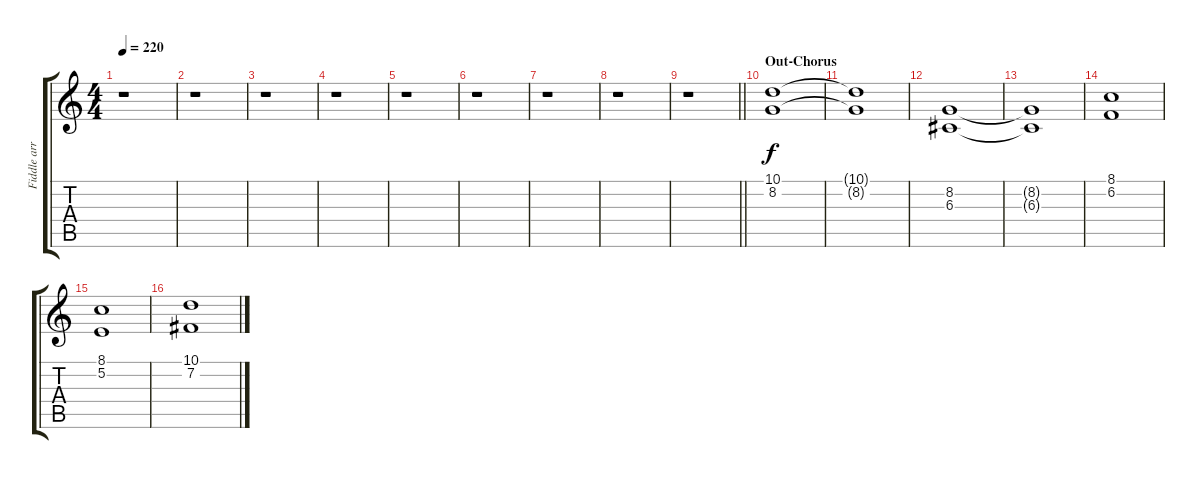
\track ("Fiddle arr for gtr." "Fiddle arr") {instrument fiddle}
\staff {score tabs}
\tuning (E4 B3 G3 D3 A2 E2) {hide}
\ts (4 4)
\tempo 220
\clef g2
\ks c
r.1{dy f} |
r.1 |
r.1 |
r.1 |
r.1 |
r.1 |
r.1 |
r.1 |
\barLineRight lightlight
r.1 |
\section ("" "Out-Chorus")
(10.1 8.2).1 |
(10.1{t} 8.2{t}).1 |
(8.2 6.3).1 |
(8.2{t} 6.3{t}).1 |
(8.1 6.2).1 |
(8.1 5.2).1 |
(10.1 7.2).1
